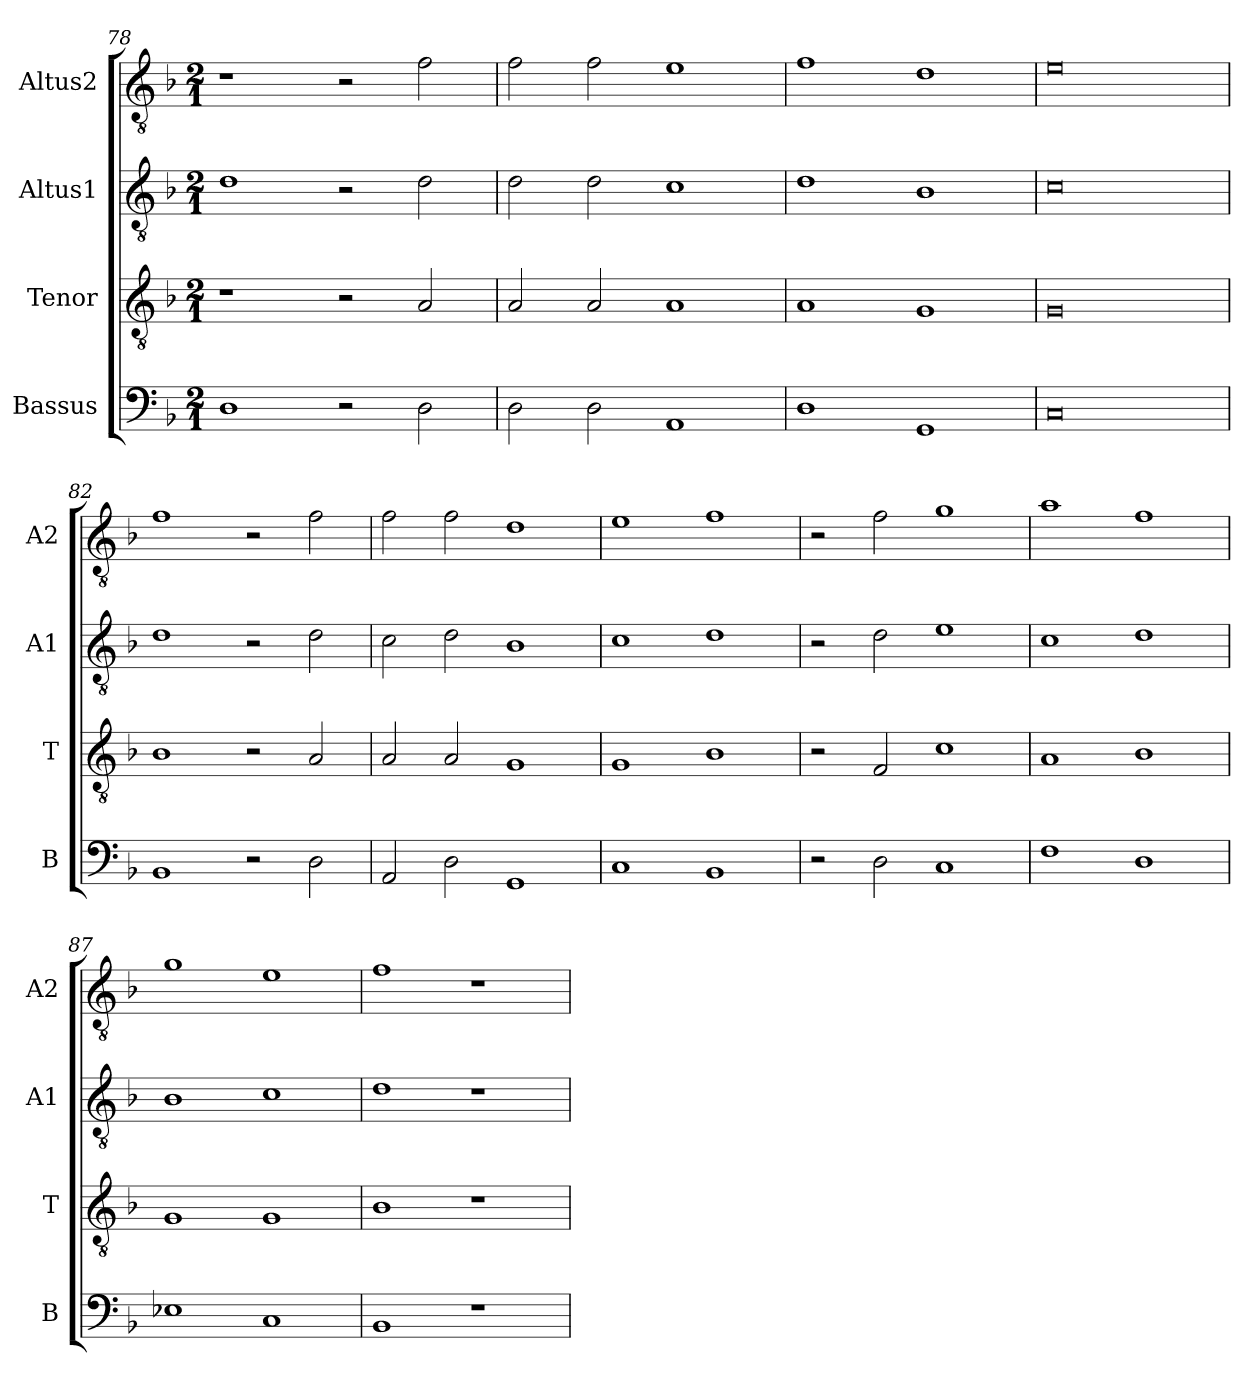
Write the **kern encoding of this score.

**kern	**kern	**kern	**kern
*part4	*part3	*part2	*part1
*staff4	*staff3	*staff2	*staff1
*I"Bassus	*I"Tenor	*I"Altus1	*I"Altus2
*I'B	*I'T	*I'A1	*I'A2
*clefF4	*clefGv2	*clefGv2	*clefGv2
*k[b-]	*k[b-]	*k[b-]	*k[b-]
*M2/1	*M2/1	*M2/1	*M2/1
=78	=78	=78	=78
1D	1r	1d	1r
2r	2r	2r	2r
2D\	2A/	2d\	2f\
=79	=79	=79	=79
2D\	2A/	2d\	2f\
2D\	2A/	2d\	2f\
1AA	1A	1c	1e
=80	=80	=80	=80
1D	1A	1d	1f
1GG	1G	1B-	1d
=81	=81	=81	=81
0C	0G	0c	0e
=82	=82	=82	=82
1BB-	1B-	1d	1f
2r	2r	2r	2r
2D\	2A/	2d\	2f\
=83	=83	=83	=83
2AA/	2A/	2c\	2f\
2D\	2A/	2d\	2f\
1GG	1G	1B-	1d
=84	=84	=84	=84
1C	1G	1c	1e
1BB-	1B-	1d	1f
=85	=85	=85	=85
2r	2r	2r	2r
2D\	2F/	2d\	2f\
1C	1c	1e	1g
=86	=86	=86	=86
1F	1A	1c	1a
1D	1B-	1d	1f
=87	=87	=87	=87
1E-X	1G	1B-	1g
1C	1G	1c	1e
=88	=88	=88	=88
1BB-	1B-	1d	1f
1r	1r	1r	1r
=	=	=	=
*-	*-	*-	*-
